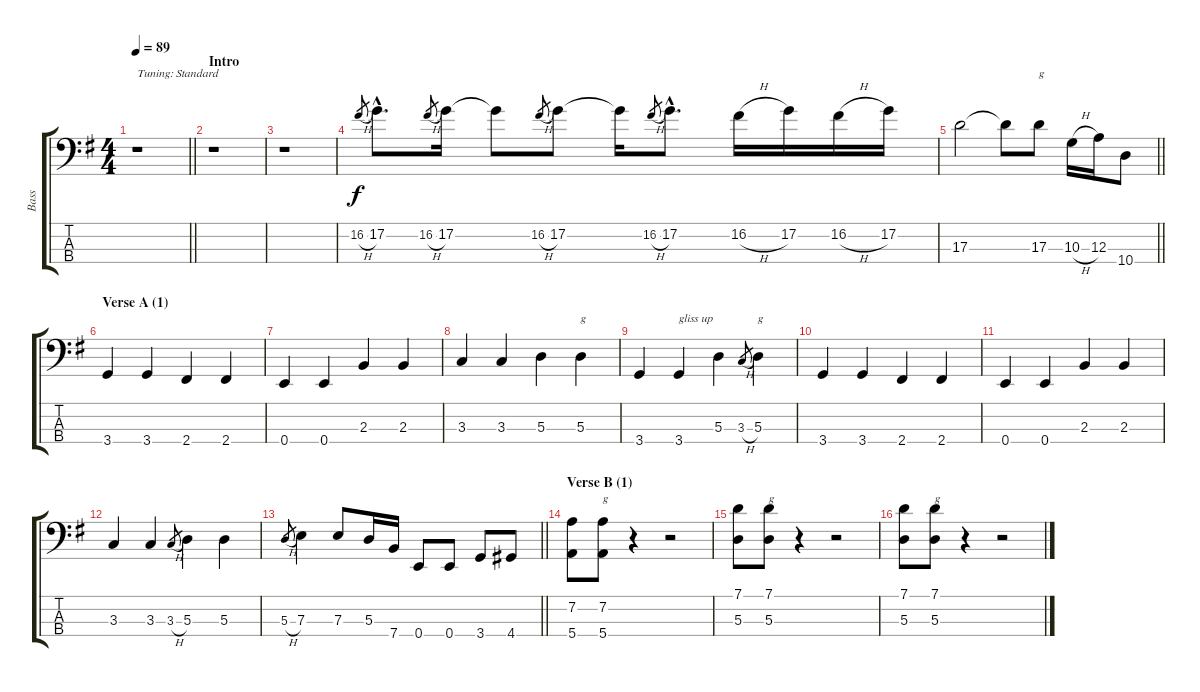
\track ("Bass" "Bass") {instrument electricbasspick}
\staff {score tabs}
\tuning (G2 D2 A1 E1) {hide}
\ts (4 4)
\tempo 89
\clef f4
\barLineRight lightlight
\ks g
r.1{txt "Tuning: Standard" dy f instrument electricbasspick} |
\section ("" "Intro")
r.1 |
r.1 |
16.2{h}.8{gr} 17.2{hac}.8{d} 16.2{h}.8{gr} 17.2.16 17.2{t}.8 16.2{h}.8{gr} 17.2.8 17.2{t}.16 16.2{h}.8{gr} 17.2{hac}.8{d} 16.2{h}.16 17.2.16 16.2{h}.16 17.2.16 |
\barLineRight lightlight
17.3.2 17.3{t}.8 17.3.8{txt "g"} 10.3{h}.16 12.3.16 10.4.8 |
\section ("" "Verse A (1)")
3.4.4 3.4.4 2.4.4 2.4.4 |
0.4.4 0.4.4 2.3.4 2.3.4 |
3.3.4 3.3.4 5.3.4 5.3.4{txt "g"} |
3.4.4 3.4.4{txt "gliss up"} 5.3.4 3.3{h}.8{gr} 5.3.4{txt "g"} |
3.4.4 3.4.4 2.4.4 2.4.4 |
0.4.4 0.4.4 2.3.4 2.3.4 |
3.3.4 3.3.4 3.3{h}.8{gr} 5.3.4 5.3.4 |
\barLineRight lightlight
5.3{h}.8{gr} 7.3.4 7.3.8 5.3.16 7.4.16 0.4.8 0.4.8 3.4.8 4.4.8 |
\section ("" "Verse B (1)")
(7.2 5.4).8 (7.2 5.4).8{txt "g"} r.4 r.2 |
(7.1 5.3).8 (7.1 5.3).8{txt "g"} r.4 r.2 |
(7.1 5.3).8 (7.1 5.3).8{txt "g"} r.4 r.2
